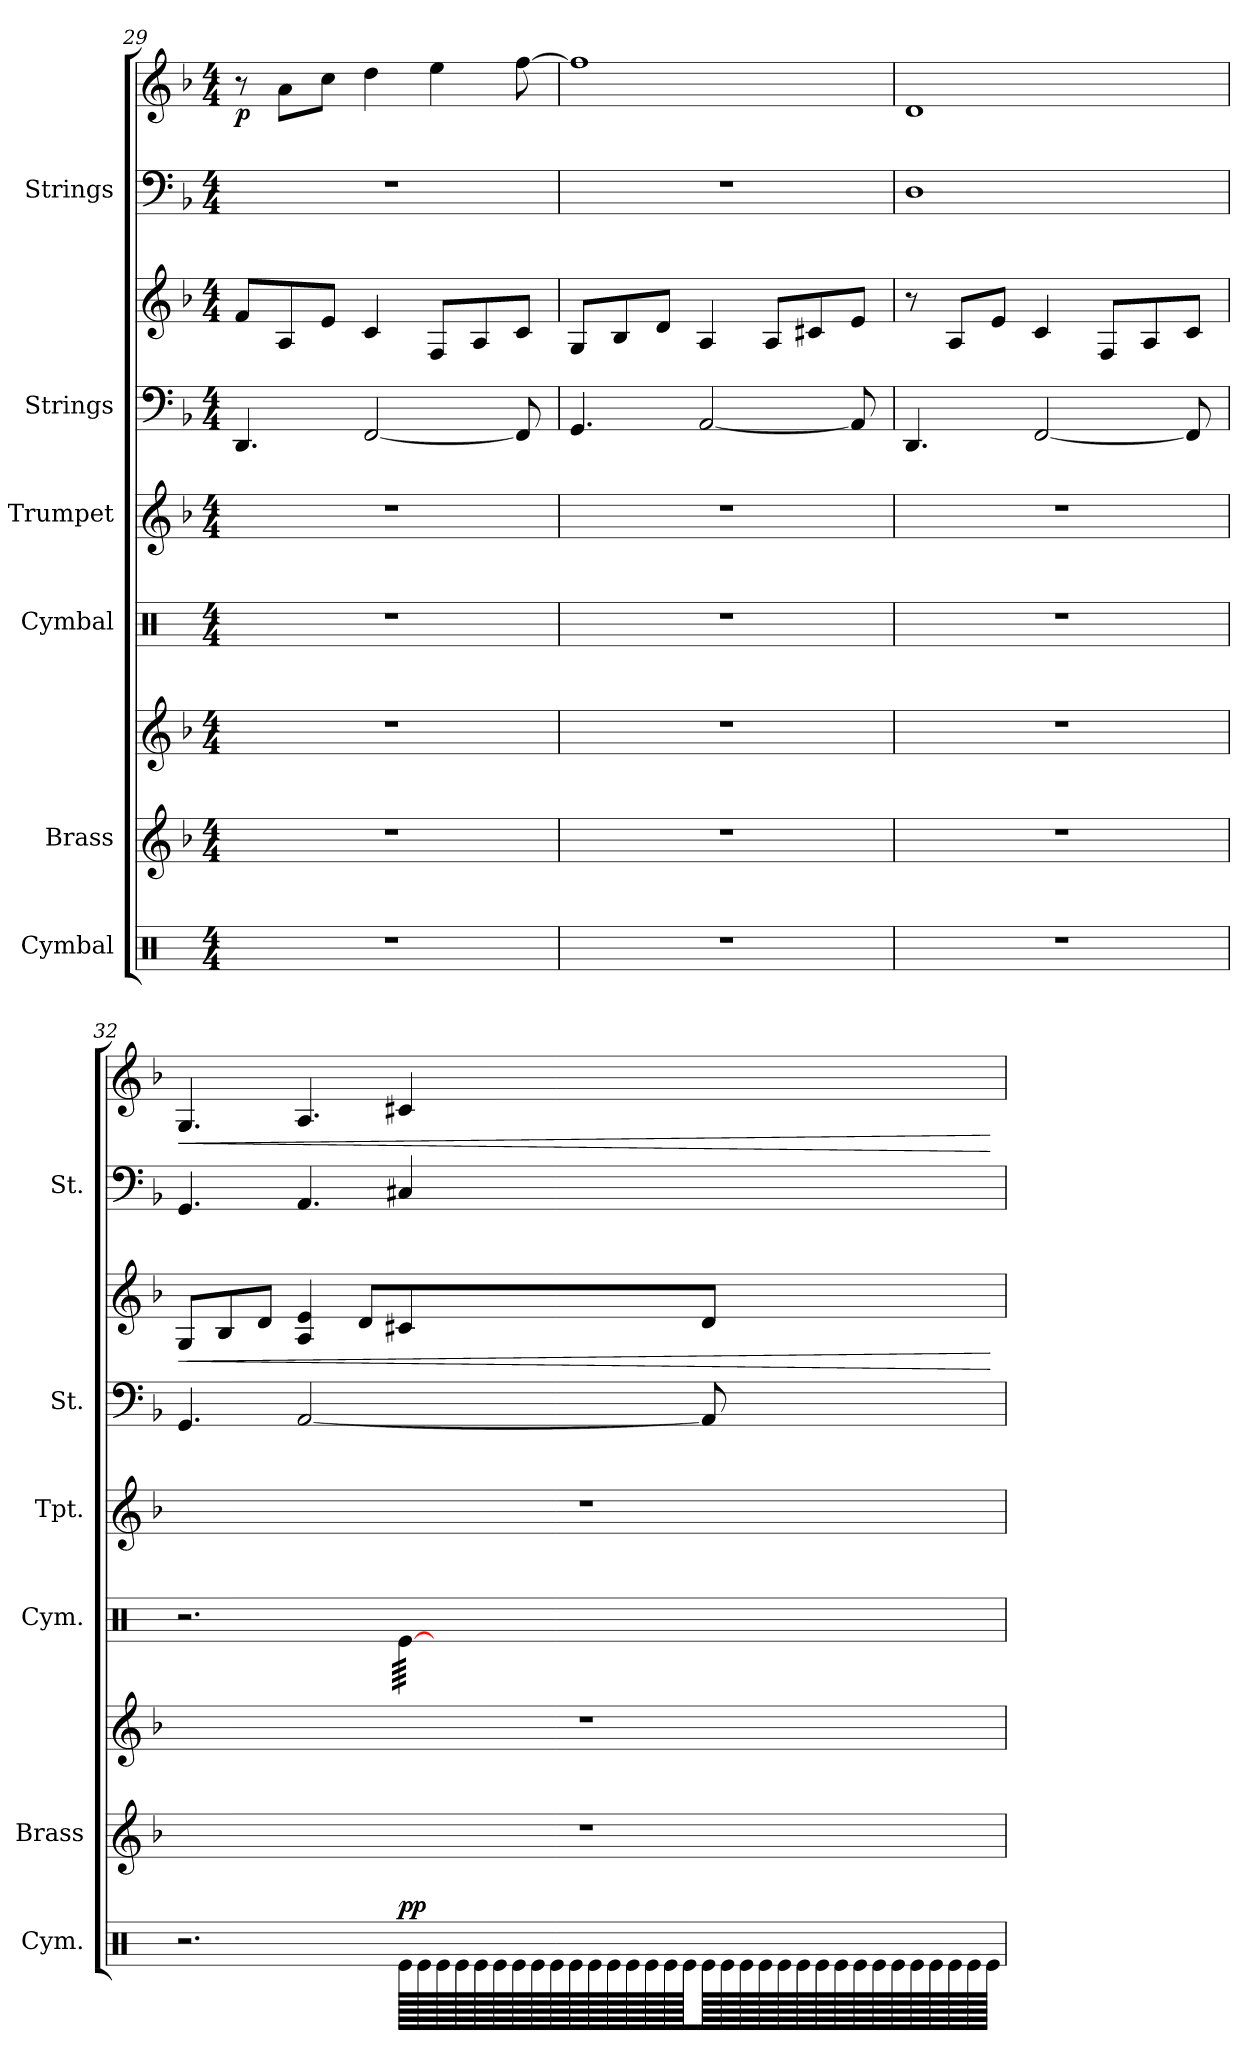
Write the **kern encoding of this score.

**kern	**dynam	**kern	**kern	**kern	**kern	**kern	**kern	**dynam	**kern	**kern	**dynam
*part6	*part6	*part5	*part5	*part4	*part3	*part2	*part2	*part2	*part1	*part1	*part1
*staff9	*staff9	*staff8	*staff7	*staff6	*staff5	*staff4	*staff3	*staff3/4	*staff2	*staff1	*staff1/2
*I"Cymbal	*	*I"Brass	*	*I"Cymbal	*I"Trumpet	*I"Strings	*	*	*I"Strings	*	*
*I'Cym.	*	*I'Brass	*	*I'Cym.	*I'Tpt.	*I'St.	*	*	*I'St.	*	*
!!LO:LB:g=z
*clefX	*	*clefG2	*clefG2	*clefX	*clefG2	*clefF4	*clefG2	*	*clefF4	*clefG2	*
*	*	*ITrd7c12	*ITrd7c12	*	*	*	*	*	*	*	*
*k[]	*	*k[b-]	*k[b-]	*k[]	*k[b-]	*k[b-]	*k[b-]	*	*k[b-]	*k[b-]	*
*M4/4	*	*M4/4	*M4/4	*M4/4	*M4/4	*M4/4	*M4/4	*	*M4/4	*M4/4	*
=29	=29	=29	=29	=29	=29	=29	=29	=29	=29	=29	=29
!	!	!	!	!	!	!	!	!	!	!	!LO:DY:b
1r	.	1r	1r	1r	1r	4.DD/	8f/L	.	1r	8r	p
.	.	.	.	.	.	.	8A/	.	.	8a\L	.
.	.	.	.	.	.	.	8e/J	.	.	8cc\J	.
.	.	.	.	.	.	[2FF/	4c/	.	.	4dd\	.
.	.	.	.	.	.	.	8F/L	.	.	4ee\	.
.	.	.	.	.	.	.	8A/	.	.	.	.
.	.	.	.	.	.	8FF/]	8c/J	.	.	[8ff\	.
=30	=30	=30	=30	=30	=30	=30	=30	=30	=30	=30	=30
1r	.	1r	1r	1r	1r	4.GG/	8G/L	.	1r	1ff]	.
.	.	.	.	.	.	.	8B-/	.	.	.	.
.	.	.	.	.	.	.	8d/J	.	.	.	.
.	.	.	.	.	.	[2AA/	4A/	.	.	.	.
.	.	.	.	.	.	.	8A/L	.	.	.	.
.	.	.	.	.	.	.	8c#X/	.	.	.	.
.	.	.	.	.	.	8AA/]	8e/J	.	.	.	.
=31	=31	=31	=31	=31	=31	=31	=31	=31	=31	=31	=31
1r	.	1r	1r	1r	1r	4.DD/	8r	.	1D	1d	.
.	.	.	.	.	.	.	8A/L	.	.	.	.
.	.	.	.	.	.	.	8e/J	.	.	.	.
.	.	.	.	.	.	[2FF/	4c/	.	.	.	.
.	.	.	.	.	.	.	8F/L	.	.	.	.
.	.	.	.	.	.	.	8A/	.	.	.	.
.	.	.	.	.	.	8FF/]	8c/J	.	.	.	.
=32	=32	=32	=32	=32	=32	=32	=32	=32	=32	=32	=32
!	!	!	!	!	!	!	!	!LO:HP:b	!	!	!LO:HP:b
2.r	.	1r	1r	2.r	1r	4.GG/	8G/L	<	4.GG/	4.G/	<
.	.	.	.	.	.	.	8B-/	.	.	.	.
.	.	.	.	.	.	.	8d/J	.	.	.	.
.	.	.	.	.	.	[2AA/	4A/ 4e/	.	4.AA/	4.A/	.
.	.	.	.	.	.	.	8d/L	.	.	.	.
!	!LO:DY:a	!	!	!	!	!	!	!	!	!	!
*	*	*	*	*tremolo	*	*	*	*	*	*	*
128Re\LLLLL	pp	.	.	[64Re\LLLL	.	.	8c#X/	.	4C#X/	4c#X/	.
128Re\	.	.	.	.	.	.	.	.	.	.	.
128Re\	.	.	.	64Re\	.	.	.	.	.	.	.
128Re\	.	.	.	.	.	.	.	.	.	.	.
128Re\	.	.	.	64Re\	.	.	.	.	.	.	.
128Re\	.	.	.	.	.	.	.	.	.	.	.
128Re\	.	.	.	64Re\	.	.	.	.	.	.	.
128Re\	.	.	.	.	.	.	.	.	.	.	.
128Re\	.	.	.	64Re\	.	.	.	.	.	.	.
128Re\	.	.	.	.	.	.	.	.	.	.	.
128Re\	.	.	.	64Re\	.	.	.	.	.	.	.
128Re\	.	.	.	.	.	.	.	.	.	.	.
128Re\	.	.	.	64Re\	.	.	.	.	.	.	.
128Re\	.	.	.	.	.	.	.	.	.	.	.
128Re\	.	.	.	64Re\	.	.	.	.	.	.	.
128Re\JJJJ	.	.	.	.	.	.	.	.	.	.	.
128Re\LLLL	.	.	.	64Re\	.	8AA/]	8d/J	.	.	.	.
128Re\	.	.	.	.	.	.	.	.	.	.	.
128Re\	.	.	.	64Re\	.	.	.	.	.	.	.
128Re\	.	.	.	.	.	.	.	.	.	.	.
128Re\	.	.	.	64Re\	.	.	.	.	.	.	.
128Re\	.	.	.	.	.	.	.	.	.	.	.
128Re\	.	.	.	64Re\	.	.	.	.	.	.	.
128Re\	.	.	.	.	.	.	.	.	.	.	.
128Re\	.	.	.	64Re\	.	.	.	.	.	.	.
128Re\	.	.	.	.	.	.	.	.	.	.	.
128Re\	.	.	.	64Re\	.	.	.	.	.	.	.
128Re\	.	.	.	.	.	.	.	.	.	.	.
128Re\	.	.	.	64Re\	.	.	.	.	.	.	.
128Re\	.	.	.	.	.	.	.	.	.	.	.
128Re\	.	.	.	64Re\JJJJ	.	.	.	.	.	.	.
*	*	*	*	*Xtremolo	*	*	*	*	*	*	*
128Re\JJJJJ	.	.	.	.	.	.	.	.	.	.	.
.	.	.	.	.	.	.	.	[	.	.	[
=	=	=	=	=	=	=	=	=	=	=	=
*-	*-	*-	*-	*-	*-	*-	*-	*-	*-	*-	*-
